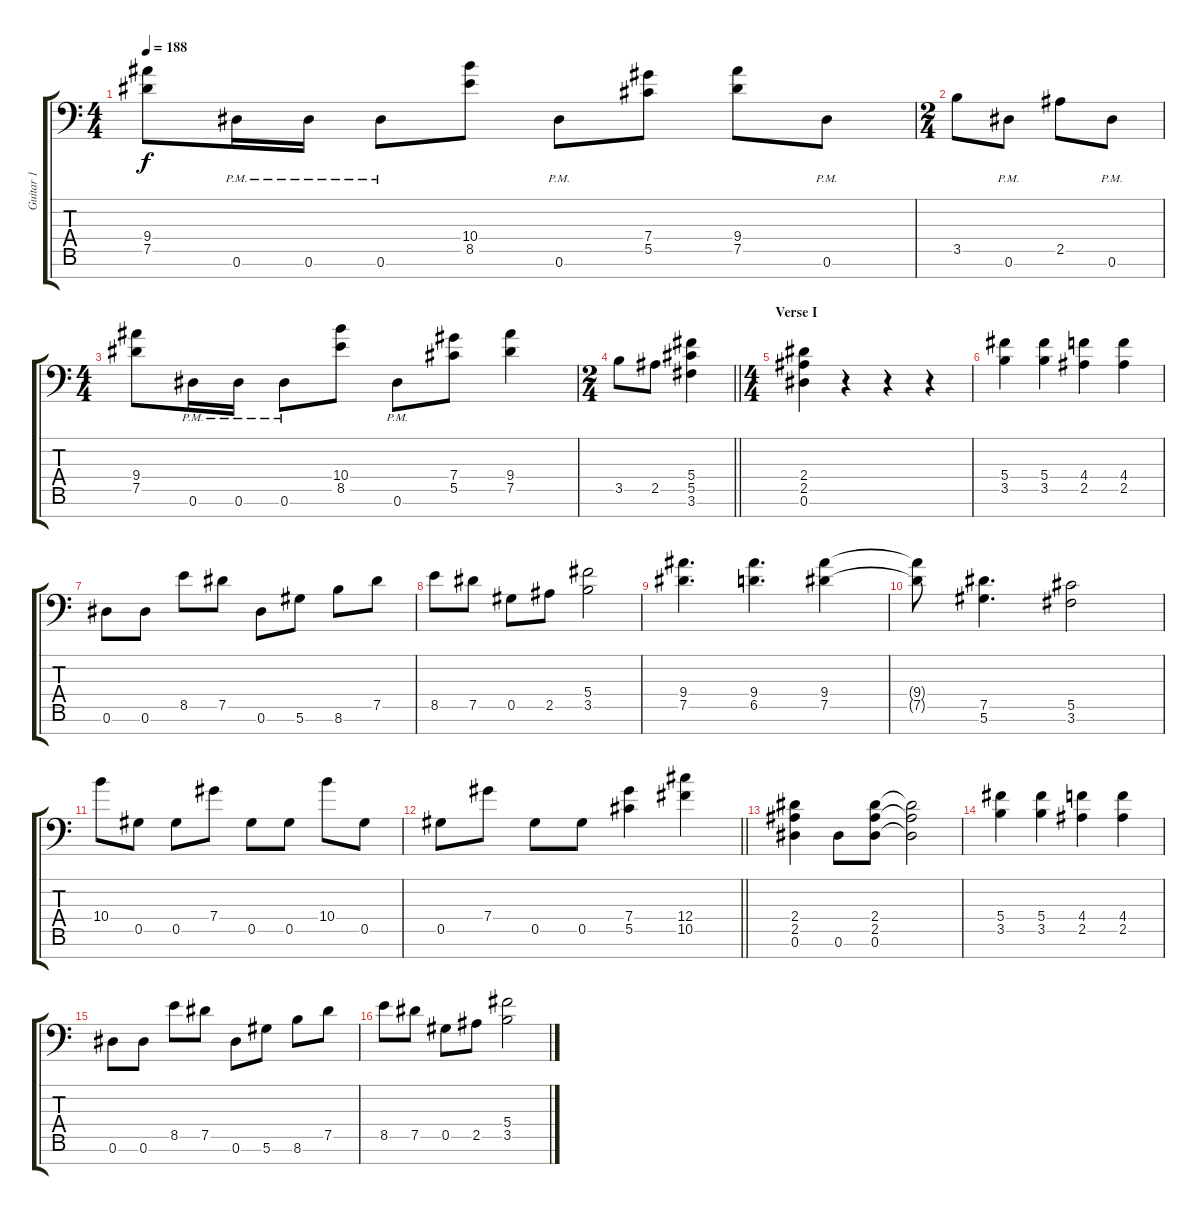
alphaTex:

\track ("Guitar 1" "Guitar 1") {instrument distortionguitar}
\staff {score tabs}
\tuning (Eb4 Bb3 Gb3 Db3 Ab2 Eb2 Bb1) {hide}
\ts (4 4)
\tempo 188
\clef f4
\ks c
(9.4 7.5).8{dy f} 0.6{pm}.16 0.6{pm}.16 0.6{pm}.8 (10.4 8.5).8 0.6{pm}.8 (7.4 5.5).8 (9.4 7.5).8 0.6{pm}.8 |
\ts (2 4)
3.5.8 0.6{pm}.8 2.5.8 0.6{pm}.8 |
\ts (4 4)
(9.4 7.5).8 0.6{pm}.16 0.6{pm}.16 0.6{pm}.8 (10.4 8.5).8 0.6{pm}.8 (7.4 5.5).8 (9.4 7.5).4 |
\ts (2 4)
\barLineRight lightlight
3.5.8 2.5.8 (5.4 5.5 3.6).4 |
\ts (4 4)
\section ("" "Verse I")
(2.4 2.5 0.6).4 r.4 r.4 r.4 |
(5.4 3.5).4 (5.4 3.5).4 (4.4 2.5).4 (4.4 2.5).4 |
0.6.8 0.6.8 8.5.8 7.5.8 0.6.8 5.6.8 8.6.8 7.5.8 |
8.5.8 7.5.8 0.5.8 2.5.8 (5.4 3.5).2 |
(9.4 7.5).4{d} (9.4 6.5).4{d} (9.4 7.5).4 |
(9.4{t} 7.5{t}).8 (7.5 5.6).4{d} (5.5 3.6).2 |
10.4.8 0.5.8 0.5.8 7.4.8 0.5.8 0.5.8 10.4.8 0.5.8 |
\barLineRight lightlight
0.5.8 7.4.8 0.5.8 0.5.8 (7.4 5.5).4 (12.4 10.5).4 |
(2.4 2.5 0.6).4 0.6.8 (2.4 2.5 0.6).8 (2.4{t} 2.5{t} 0.6{t}).2 |
(5.4 3.5).4 (5.4 3.5).4 (4.4 2.5).4 (4.4 2.5).4 |
0.6.8 0.6.8 8.5.8 7.5.8 0.6.8 5.6.8 8.6.8 7.5.8 |
8.5.8 7.5.8 0.5.8 2.5.8 (5.4 3.5).2
